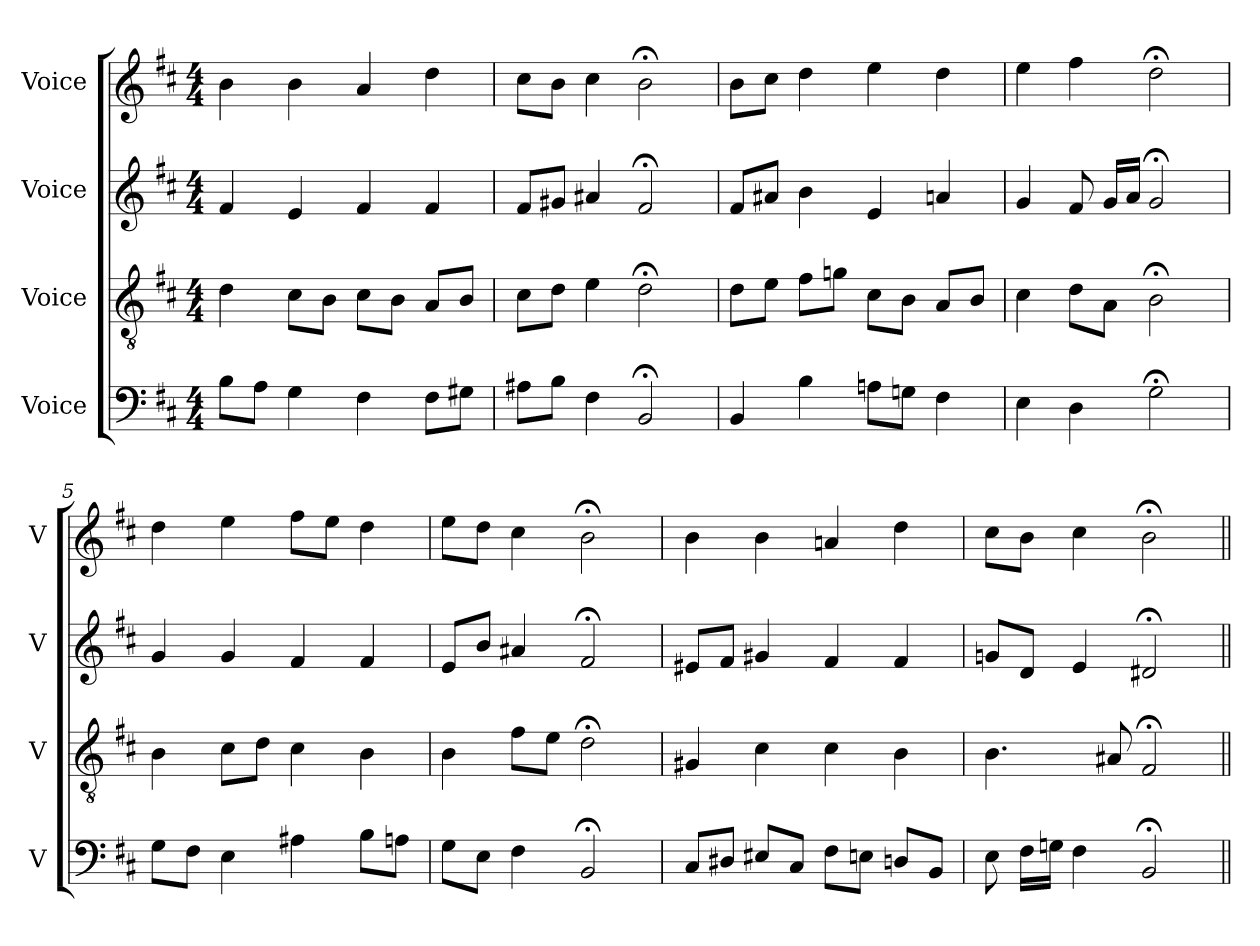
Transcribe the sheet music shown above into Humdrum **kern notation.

**kern	**kern	**kern	**kern
*part4	*part3	*part2	*part1
*staff4	*staff3	*staff2	*staff1
*I"Voice	*I"Voice	*I"Voice	*I"Voice
*I'V	*I'V	*I'V	*I'V
*clefF4	*clefGv2	*clefG2	*clefG2
*k[f#c#]	*k[f#c#]	*k[f#c#]	*k[f#c#]
*M4/4	*M4/4	*M4/4	*M4/4
=1	=1	=1	=1
8B\L	4d\	4f#/	4b\
8A\J	.	.	.
4G\	8c#\L	4e/	4b\
.	8B\J	.	.
4F#\	8c#\L	4f#/	4a/
.	8B\J	.	.
8F#\L	8A/L	4f#/	4dd\
8G#X\J	8B/J	.	.
=2	=2	=2	=2
8A#X\L	8c#\L	8f#/L	8cc#\L
8B\J	8d\J	8g#X/J	8b\J
4F#\	4e\	4a#X/	4cc#\
2BB;</	2d;<\	2f#;</	2b;<\
=3	=3	=3	=3
4BB/	8d\L	8f#/L	8b\L
.	8e\J	8a#X/J	8cc#\J
4B\	8f#\L	4b\	4dd\
.	8gn\J	.	.
8An\L	8c#\L	4e/	4ee\
8Gn\J	8B\J	.	.
4F#\	8A/L	4an/	4dd\
.	8B/J	.	.
=4	=4	=4	=4
4E\	4c#\	4g/	4ee\
4D\	8d\L	8f#/	4ff#\
.	8A\J	16g/LL	.
.	.	16a/JJ	.
2G;<\	2B;<\	2g;</	2dd;<\
=5	=5	=5	=5
8G\L	4B\	4g/	4dd\
8F#\J	.	.	.
4E\	8c#\L	4g/	4ee\
.	8d\J	.	.
4A#X\	4c#\	4f#/	8ff#\L
.	.	.	8ee\J
8B\L	4B\	4f#/	4dd\
8An\J	.	.	.
!!LO:LB:g=z
=6	=6	=6	=6
8G\L	4B\	8e/L	8ee\L
8E\J	.	8b/J	8dd\J
4F#\	8f#\L	4a#X/	4cc#\
.	8e\J	.	.
2BB;</	2d;<\	2f#;</	2b;<\
=7	=7	=7	=7
8C#/L	4G#X/	8e#X/L	4b\
8D#X/J	.	8f#/J	.
8E#X/L	4c#\	4g#X/	4b\
8C#/J	.	.	.
8F#\L	4c#\	4f#/	4an/
8En\J	.	.	.
8Dn/L	4B\	4f#/	4dd\
8BB/J	.	.	.
=8	=8	=8	=8
8E\	4.B\	8gn/L	8cc#\L
16F#\LL	.	8d/J	8b\J
16Gn\JJ	.	.	.
4F#\	.	4e/	4cc#\
.	8A#X/	.	.
2BB;</	2F#;</	2d#X;</	2b;<\
=||	=||	=||	=||
*-	*-	*-	*-
